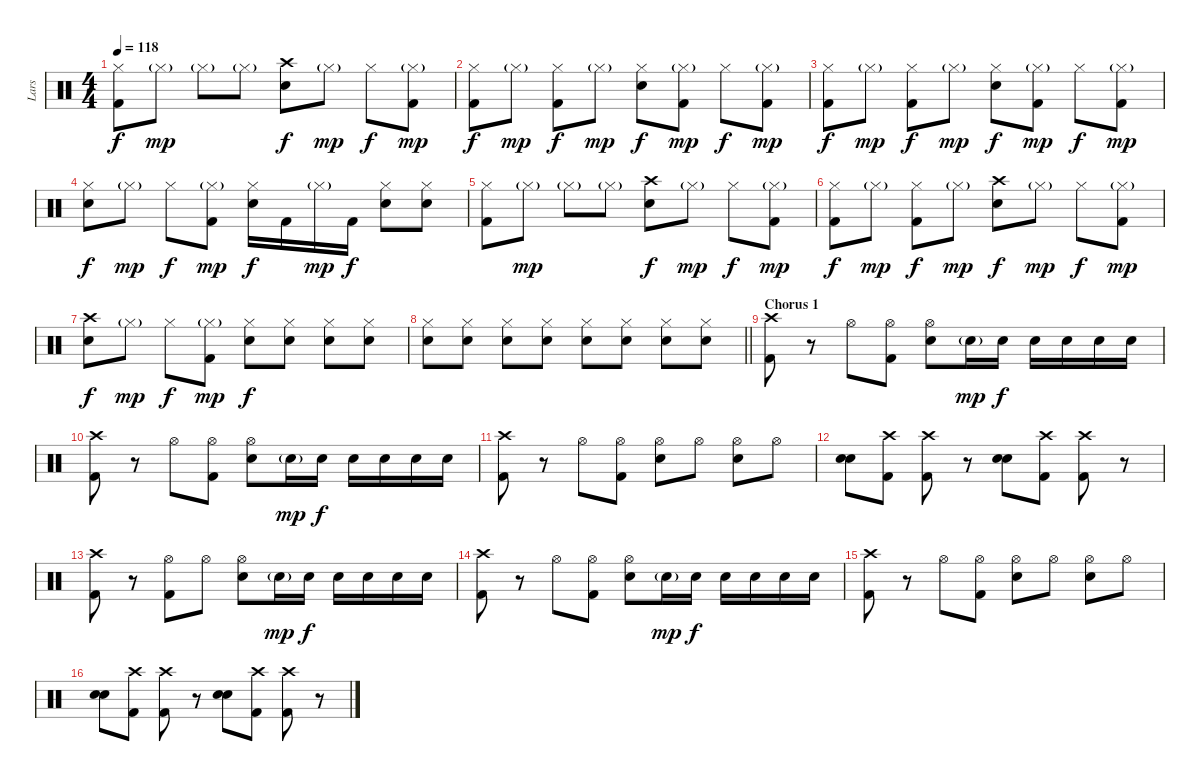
\track ("Lars" "Lars") {solo instrument percussion}
\staff {score}
\articulation defaults
\ts (4 4)
\tempo 118
\clef neutral
\ks c
("Hi-Hat (closed)" "Kick (hit) 2").8{dy f} "Hi-Hat (closed)"{g}.8{dy mp} "Hi-Hat (closed)"{g}.8 "Hi-Hat (closed)"{g}.8 ("Crash high (hit)" "Electric Snare (hit)").8{dy f} "Hi-Hat (closed)"{g}.8{dy mp} "Hi-Hat (closed)".8{dy f} ("Hi-Hat (closed)"{g} "Kick (hit) 2").8{dy mp} |
("Hi-Hat (closed)" "Kick (hit) 2").8{dy f} "Hi-Hat (closed)"{g}.8{dy mp} ("Hi-Hat (closed)" "Kick (hit) 2").8{dy f} "Hi-Hat (closed)"{g}.8{dy mp} ("Hi-Hat (closed)" "Electric Snare (hit)").8{dy f} ("Hi-Hat (closed)"{g} "Kick (hit) 2").8{dy mp} "Hi-Hat (closed)".8{dy f} ("Hi-Hat (closed)"{g} "Kick (hit) 2").8{dy mp} |
("Hi-Hat (closed)" "Kick (hit) 2").8{dy f} "Hi-Hat (closed)"{g}.8{dy mp} ("Hi-Hat (closed)" "Kick (hit) 2").8{dy f} "Hi-Hat (closed)"{g}.8{dy mp} ("Hi-Hat (closed)" "Electric Snare (hit)").8{dy f} ("Hi-Hat (closed)"{g} "Kick (hit) 2").8{dy mp} "Hi-Hat (closed)".8{dy f} ("Hi-Hat (closed)"{g} "Kick (hit) 2").8{dy mp} |
("Hi-Hat (closed)" "Electric Snare (hit)").8{dy f} "Hi-Hat (closed)"{g}.8{dy mp} "Hi-Hat (closed)".8{dy f} ("Hi-Hat (closed)"{g} "Kick (hit) 2").8{dy mp} ("Hi-Hat (closed)" "Electric Snare (hit)").16{dy f} "Kick (hit) 2".16 "Hi-Hat (closed)"{g}.16{dy mp} "Kick (hit) 2".16{dy f} ("Hi-Hat (closed)" "Electric Snare (hit)").8 ("Hi-Hat (closed)" "Electric Snare (hit)").8 |
("Hi-Hat (closed)" "Kick (hit) 2").8 "Hi-Hat (closed)"{g}.8{dy mp} "Hi-Hat (closed)"{g}.8 "Hi-Hat (closed)"{g}.8 ("Crash high (hit)" "Electric Snare (hit)").8{dy f} "Hi-Hat (closed)"{g}.8{dy mp} "Hi-Hat (closed)".8{dy f} ("Hi-Hat (closed)"{g} "Kick (hit) 2").8{dy mp} |
("Hi-Hat (closed)" "Kick (hit) 2").8{dy f} "Hi-Hat (closed)"{g}.8{dy mp} ("Hi-Hat (closed)" "Kick (hit) 2").8{dy f} "Hi-Hat (closed)"{g}.8{dy mp} ("Crash high (hit)" "Electric Snare (hit)").8{dy f} "Hi-Hat (closed)"{g}.8{dy mp} "Hi-Hat (closed)".8{dy f} ("Hi-Hat (closed)"{g} "Kick (hit) 2").8{dy mp} |
("Crash high (hit)" "Electric Snare (hit)").8{dy f} "Hi-Hat (closed)"{g}.8{dy mp} "Hi-Hat (closed)".8{dy f} ("Hi-Hat (closed)"{g} "Kick (hit) 2").8{dy mp} ("Hi-Hat (closed)" "Electric Snare (hit)").8{dy f} ("Hi-Hat (closed)" "Electric Snare (hit)").8 ("Hi-Hat (closed)" "Electric Snare (hit)").8 ("Hi-Hat (closed)" "Electric Snare (hit)").8 |
\barLineRight lightlight
("Hi-Hat (closed)" "Electric Snare (hit)").8 ("Hi-Hat (closed)" "Electric Snare (hit)").8 ("Hi-Hat (closed)" "Electric Snare (hit)").8 ("Hi-Hat (closed)" "Electric Snare (hit)").8 ("Hi-Hat (closed)" "Electric Snare (hit)").8 ("Hi-Hat (closed)" "Electric Snare (hit)").8 ("Hi-Hat (closed)" "Electric Snare (hit)").8 ("Hi-Hat (closed)" "Electric Snare (hit)").8 |
\section ("" "Chorus 1")
("Crash high (hit)" "Kick (hit) 2").8 r.8 "Hi-Hat (open)".8 ("Hi-Hat (open)" "Kick (hit) 2").8 ("Hi-Hat (open)" "Electric Snare (hit)").8 "Electric Snare (hit)"{g}.16{dy mp} "Electric Snare (hit)".16{dy f} "Electric Snare (hit)".16 "Electric Snare (hit)".16 "Electric Snare (hit)".16 "Electric Snare (hit)".16 |
("Crash high (hit)" "Kick (hit) 2").8 r.8 "Hi-Hat (open)".8 ("Hi-Hat (open)" "Kick (hit) 2").8 ("Hi-Hat (open)" "Electric Snare (hit)").8 "Electric Snare (hit)"{g}.16{dy mp} "Electric Snare (hit)".16{dy f} "Electric Snare (hit)".16 "Electric Snare (hit)".16 "Electric Snare (hit)".16 "Electric Snare (hit)".16 |
("Crash high (hit)" "Kick (hit) 2").8 r.8 "Hi-Hat (open)".8 ("Hi-Hat (open)" "Kick (hit) 2").8 ("Hi-Hat (open)" "Electric Snare (hit)").8 "Hi-Hat (open)".8 ("Hi-Hat (open)" "Electric Snare (hit)").8 "Hi-Hat (open)".8 |
("Electric Snare (hit)" "Electric Snare (hit)").8 ("Crash high (hit)" "Kick (hit) 2").8 ("Crash high (hit)" "Kick (hit) 2").8 r.8 ("Electric Snare (hit)" "Electric Snare (hit)").8 ("Crash high (hit)" "Kick (hit) 2").8 ("Crash high (hit)" "Kick (hit) 2").8 r.8 |
("Crash high (hit)" "Kick (hit) 2").8 r.8 ("Hi-Hat (open)" "Kick (hit) 2").8 "Hi-Hat (open)".8 ("Hi-Hat (open)" "Electric Snare (hit)").8 "Electric Snare (hit)"{g}.16{dy mp} "Electric Snare (hit)".16{dy f} "Electric Snare (hit)".16 "Electric Snare (hit)".16 "Electric Snare (hit)".16 "Electric Snare (hit)".16 |
("Crash high (hit)" "Kick (hit) 2").8 r.8 "Hi-Hat (open)".8 ("Hi-Hat (open)" "Kick (hit) 2").8 ("Hi-Hat (open)" "Electric Snare (hit)").8 "Electric Snare (hit)"{g}.16{dy mp} "Electric Snare (hit)".16{dy f} "Electric Snare (hit)".16 "Electric Snare (hit)".16 "Electric Snare (hit)".16 "Electric Snare (hit)".16 |
("Crash high (hit)" "Kick (hit) 2").8 r.8 "Hi-Hat (open)".8 ("Hi-Hat (open)" "Kick (hit) 2").8 ("Hi-Hat (open)" "Electric Snare (hit)").8 "Hi-Hat (open)".8 ("Hi-Hat (open)" "Electric Snare (hit)").8 "Hi-Hat (open)".8 |
("Electric Snare (hit)" "Electric Snare (hit)").8 ("Crash high (hit)" "Kick (hit) 2").8 ("Crash high (hit)" "Kick (hit) 2").8 r.8 ("Electric Snare (hit)" "Electric Snare (hit)").8 ("Crash high (hit)" "Kick (hit) 2").8 ("Crash high (hit)" "Kick (hit) 2").8 r.8
